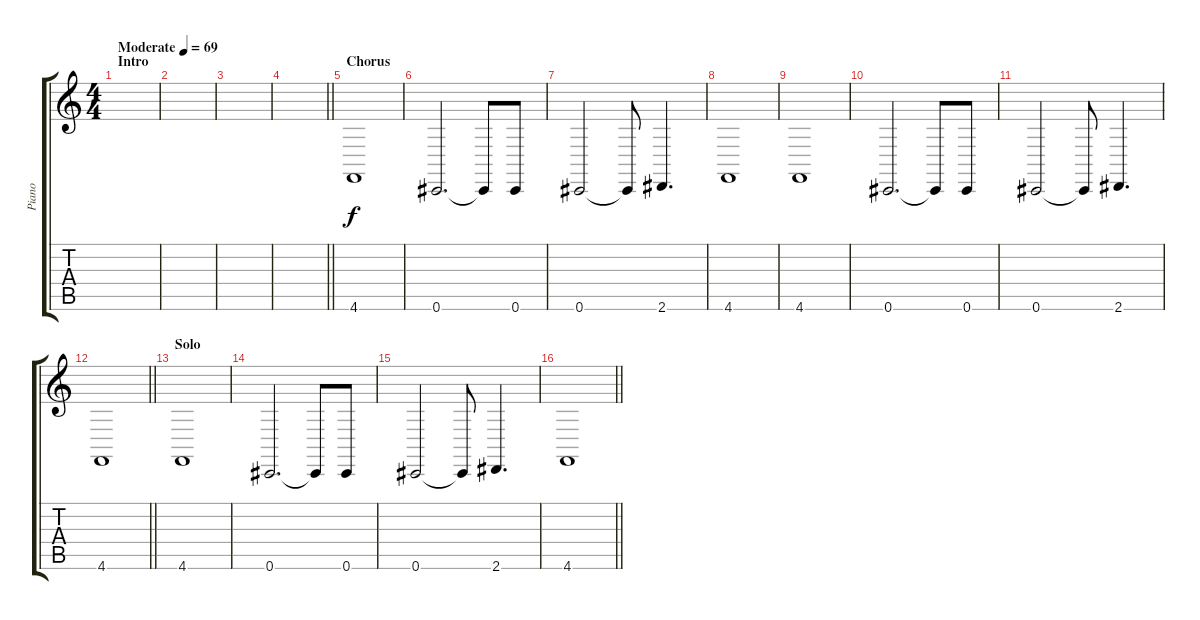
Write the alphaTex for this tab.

\track ("Piano" "Piano") {instrument brightacousticpiano}
\staff {score tabs}
\tuning (Eb4 Bb3 Gb3 Db3 Ab2 Db2) {hide}
\ts (4 4)
\section ("" "Intro")
\tempo (69 "Moderate")
\clef g2
\ks c
|
|
|
\barLineRight lightlight
|
\section ("" "Chorus")
4.6.1 |
0.6.2{d} 0.6{t}.8 0.6.8 |
0.6.2 0.6{t}.8 2.6.4{d} |
4.6.1 |
4.6.1 |
0.6.2{d} 0.6{t}.8 0.6.8 |
0.6.2 0.6{t}.8 2.6.4{d} |
\barLineRight lightlight
4.6.1 |
\section ("" "Solo")
4.6.1 |
0.6.2{d} 0.6{t}.8 0.6.8 |
0.6.2 0.6{t}.8 2.6.4{d} |
\barLineRight lightlight
4.6.1
